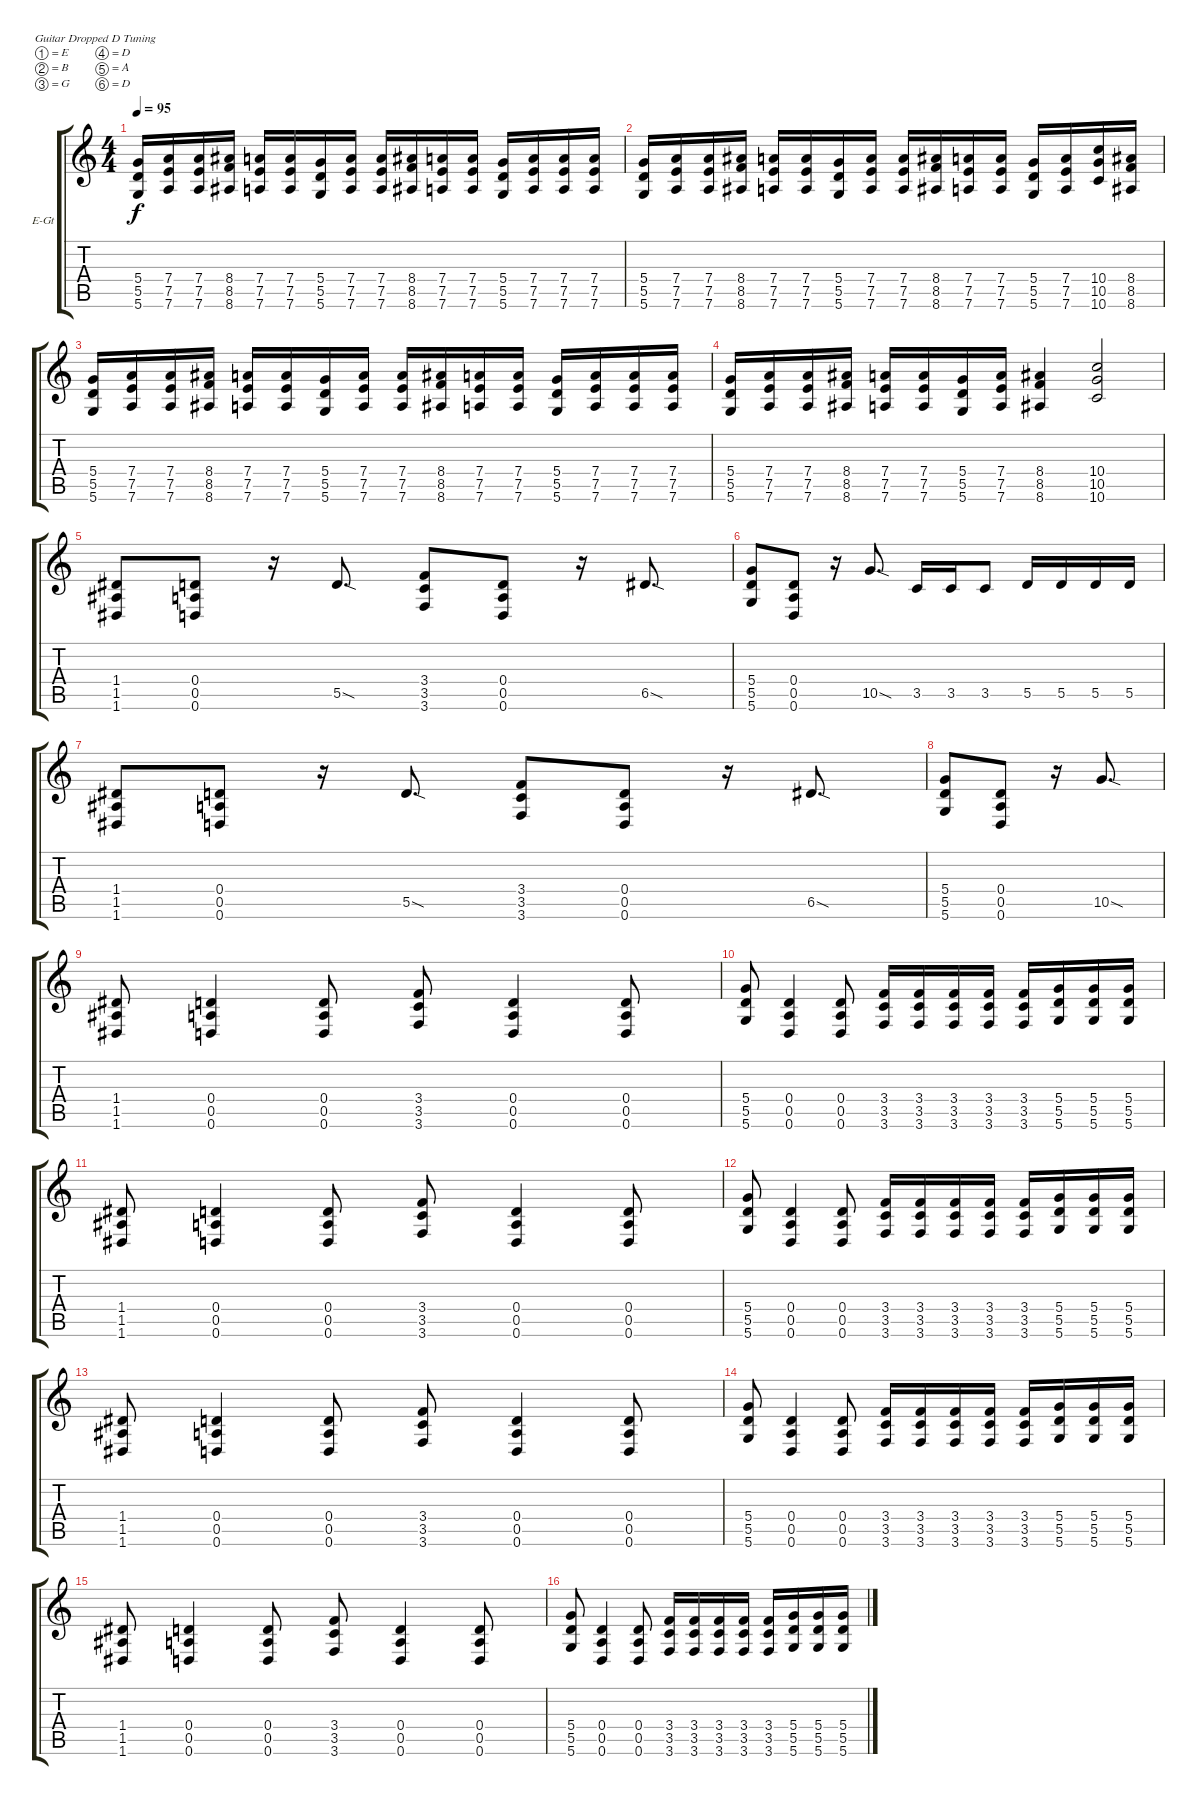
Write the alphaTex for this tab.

\defaultSystemsLayout 4
\bracketExtendMode groupsimilarinstruments
\firstSystemTrackNameOrientation horizontal
\otherSystemsTrackNameOrientation horizontal
\track ("Electric Guitar" "E-Gt") {instrument distortionguitar}
\staff {score tabs}
\tuning (E4 B3 G3 D3 A2 D2)
\ts (4 4)
\tempo 95
\clef g2
\ks c
(5.6 5.5 5.4).16{dy f} (7.4 7.5 7.6).16 (7.6 7.4 7.5).16 (8.4 8.5 8.6).16 (7.6 7.5 7.4).16 (7.6 7.5 7.4).16 (5.4 5.5 5.6).16 (7.6 7.5 7.4).16 (7.4 7.5 7.6).16 (8.6 8.5 8.4).16 (7.4 7.5 7.6).16 (7.6 7.4 7.5).16 (5.6 5.5 5.4).16 (7.4 7.5 7.6).16 (7.6 7.5 7.4).16 (7.4 7.5 7.6).16 |
(5.6 5.5 5.4).16 (7.4 7.5 7.6).16 (7.6 7.5 7.4).16 (8.4 8.5 8.6).16 (7.4 7.5 7.6).16 (7.6 7.5 7.4).16 (5.4 5.5 5.6).16 (7.6 7.5 7.4).16 (7.4 7.5 7.6).16 (8.4 8.5 8.6).16 (7.4 7.5 7.6).16 (7.6 7.5 7.4).16 (5.6 5.5 5.4).16 (7.4 7.5 7.6).16 (10.6 10.5 10.4).16 (8.6 8.5 8.4).16 |
(5.6 5.5 5.4).16 (7.4 7.5 7.6).16 (7.6 7.4 7.5).16 (8.4 8.5 8.6).16 (7.6 7.5 7.4).16 (7.6 7.5 7.4).16 (5.4 5.5 5.6).16 (7.6 7.5 7.4).16 (7.4 7.5 7.6).16 (8.6 8.5 8.4).16 (7.4 7.5 7.6).16 (7.6 7.4 7.5).16 (5.6 5.5 5.4).16 (7.4 7.5 7.6).16 (7.6 7.5 7.4).16 (7.4 7.5 7.6).16 |
(5.6 5.5 5.4).16 (7.4 7.5 7.6).16 (7.6 7.5 7.4).16 (8.4 8.5 8.6).16 (7.4 7.5 7.6).16 (7.6 7.5 7.4).16 (5.4 5.5 5.6).16 (7.6 7.5 7.4).16 (8.4 8.5 8.6).4 (10.4 10.5 10.6).2 |
(1.6 1.5 1.4).8 (0.6 0.5 0.4).8 r.16 5.5{sod}.8{d} (3.6 3.5 3.4).8 (0.4 0.5 0.6).8 r.16 6.5{sod}.8{d} |
(5.6 5.5 5.4).8 (0.4 0.5 0.6).8 r.16 10.5{sod}.8{d} 3.5.16 3.5.16 3.5.8 5.5.16 5.5.16 5.5.16 5.5.16 |
(1.6 1.5 1.4).8 (0.6 0.5 0.4).8 r.16 5.5{sod}.8{d} (3.6 3.5 3.4).8 (0.4 0.5 0.6).8 r.16 6.5{sod}.8{d} |
(5.6 5.5 5.4).8 (0.4 0.5 0.6).8 r.16 10.5{sod}.8{d} |
(1.6 1.5 1.4).8 (0.4 0.5 0.6).4 (0.6 0.5 0.4).8 (3.4 3.5 3.6).8 (0.4 0.5 0.6).4 (0.4 0.5 0.6).8 |
(5.6 5.5 5.4).8 (0.4 0.5 0.6).4 (0.6 0.5 0.4).8 (3.6 3.5 3.4).16 (3.6 3.4 3.5).16 (3.6 3.5 3.4).16 (3.6 3.5 3.4).16 (3.4 3.5 3.6).16 (5.6 5.4 5.5).16 (5.6 5.4 5.5).16 (5.6 5.5 5.4).16 |
(1.6 1.5 1.4).8 (0.4 0.5 0.6).4 (0.6 0.5 0.4).8 (3.4 3.5 3.6).8 (0.4 0.5 0.6).4 (0.4 0.5 0.6).8 |
(5.6 5.5 5.4).8 (0.4 0.5 0.6).4 (0.6 0.5 0.4).8 (3.6 3.5 3.4).16 (3.6 3.4 3.5).16 (3.6 3.5 3.4).16 (3.6 3.5 3.4).16 (3.4 3.5 3.6).16 (5.6 5.4 5.5).16 (5.6 5.4 5.5).16 (5.6 5.5 5.4).16 |
(1.6 1.5 1.4).8 (0.4 0.5 0.6).4 (0.6 0.5 0.4).8 (3.4 3.5 3.6).8 (0.4 0.5 0.6).4 (0.4 0.5 0.6).8 |
(5.6 5.5 5.4).8 (0.4 0.5 0.6).4 (0.6 0.5 0.4).8 (3.6 3.5 3.4).16 (3.6 3.4 3.5).16 (3.6 3.5 3.4).16 (3.6 3.5 3.4).16 (3.4 3.5 3.6).16 (5.6 5.4 5.5).16 (5.6 5.4 5.5).16 (5.6 5.5 5.4).16 |
(1.6 1.5 1.4).8 (0.4 0.5 0.6).4 (0.6 0.5 0.4).8 (3.4 3.5 3.6).8 (0.4 0.5 0.6).4 (0.4 0.5 0.6).8 |
(5.6 5.5 5.4).8 (0.4 0.5 0.6).4 (0.6 0.5 0.4).8 (3.6 3.5 3.4).16 (3.6 3.4 3.5).16 (3.6 3.5 3.4).16 (3.6 3.5 3.4).16 (3.4 3.5 3.6).16 (5.6 5.4 5.5).16 (5.6 5.4 5.5).16 (5.6 5.5 5.4).16
